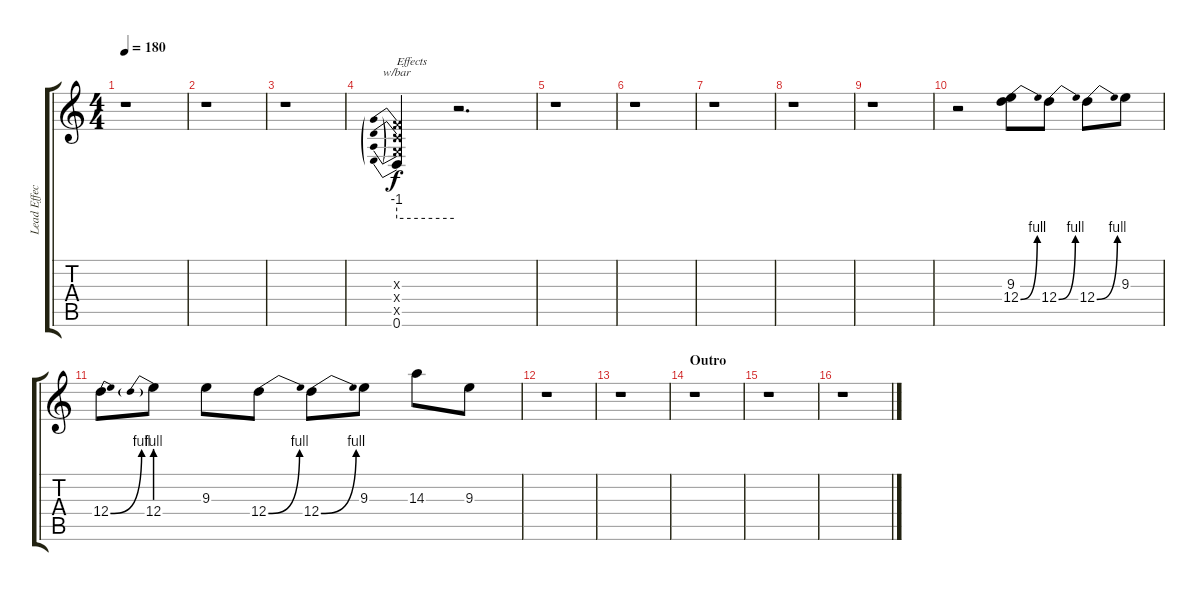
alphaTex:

\track ("Lead Effect" "Lead Effec") {instrument distortionguitar}
\staff {score tabs}
\tuning (E4 B3 G3 D3 A2 E2) {hide}
\ts (4 4)
\tempo 180
\clef g2
\ks c
r.1{dy f} |
r.1 |
r.1 |
(0.3{x} 0.4{x} 0.5{x} 0.6).4{tbe (predive default 0 -4 60 -4) txt "Effects " balance 8 instrument guitarharmonics} r.2{d} |
r.1 |
r.1 |
r.1 |
r.1 |
r.1 |
r.2{balance 10 instrument distortionguitar} (9.3 12.4{be (bend 0 0 60 4)}).8 12.4{be (bend 0 0 60 4)}.8 12.4{be (bend 0 0 60 4)}.8 9.3.8 |
12.4{be (bend 0 0 60 4)}.8 12.4{be (prebend 0 4 60 4)}.8 9.3.8 12.4{be (bend 0 0 60 4)}.8 12.4{be (bend 0 0 60 4)}.8 9.3.8 14.3.8 9.3.8 |
r.1 |
r.1 |
\section ("" "Outro")
r.1 |
r.1 |
r.1
